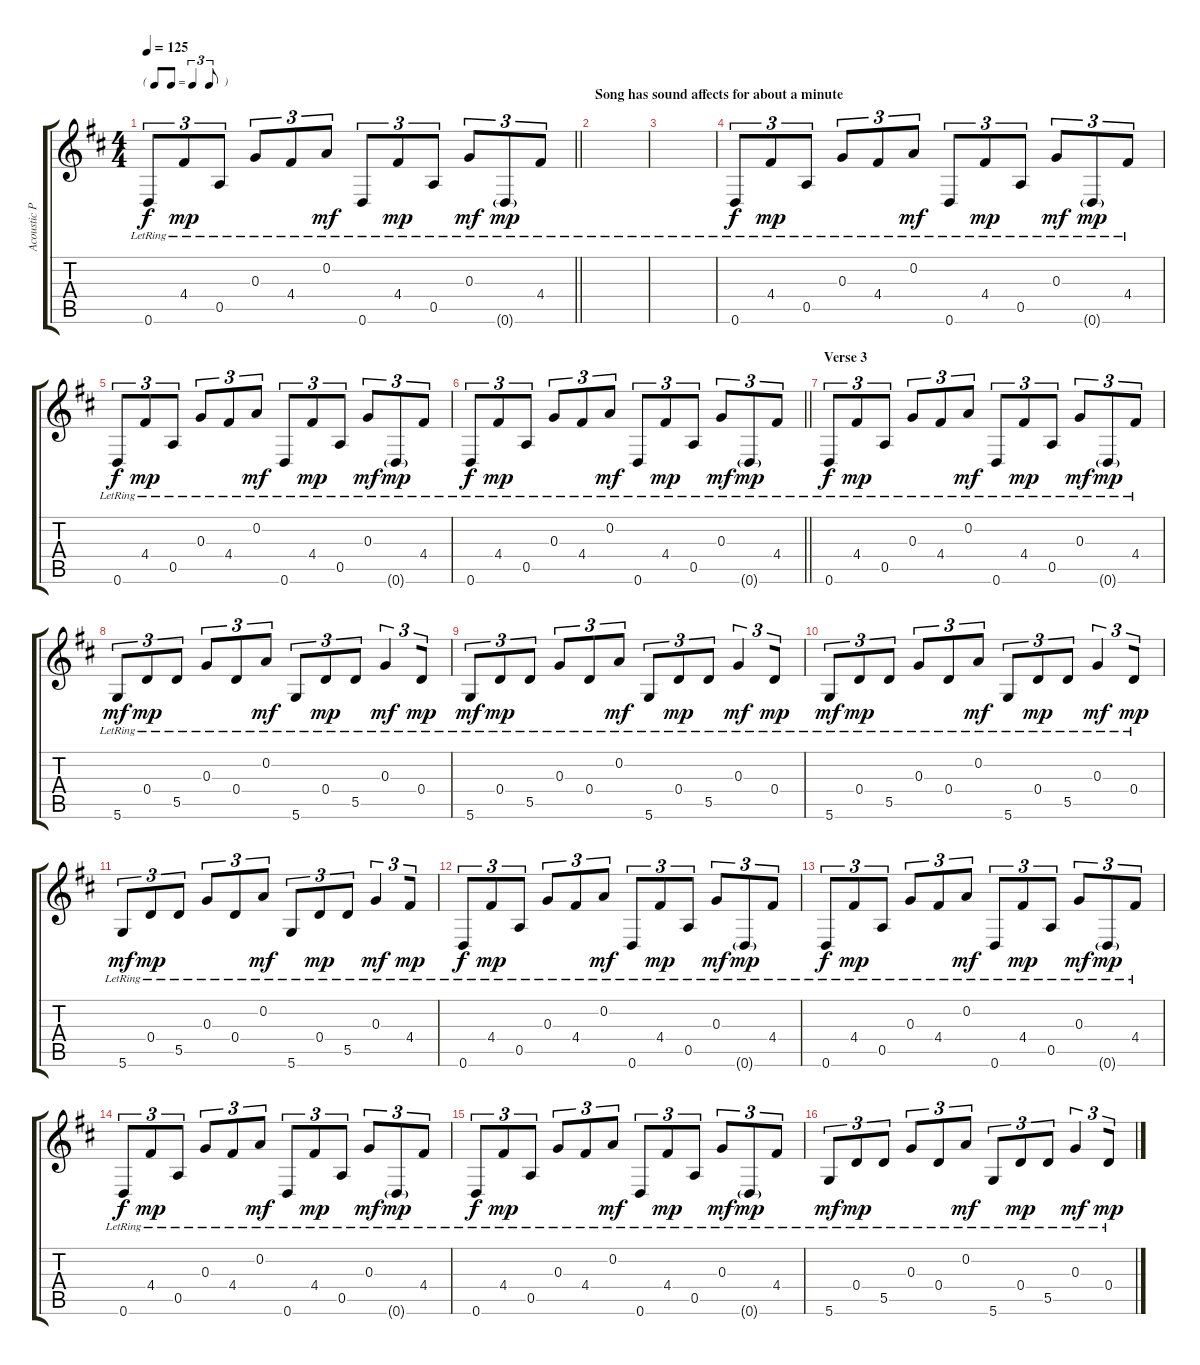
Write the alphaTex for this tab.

\track ("Acoustic Picking" "Acoustic P") {instrument acousticguitarsteel}
\staff {score tabs}
\tuning (D4 A3 G3 D3 A2 D2) {hide}
\ts (4 4)
\tf triplet8th
\tempo 125
\clef g2
\barLineRight lightlight
\ks d
0.6{lr}.8{tu (3 2) dy f} 4.4{lr}.8{tu (3 2) dy mp} 0.5{lr}.8{tu (3 2) beam split} 0.3{lr}.8{tu (3 2) beam merge} 4.4{lr}.8{tu (3 2) beam merge} 0.2{lr}.8{tu (3 2) dy mf beam split} 0.6{lr}.8{tu (3 2) beam merge} 4.4{lr}.8{tu (3 2) dy mp beam merge} 0.5{lr}.8{tu (3 2)} 0.3{lr}.8{tu (3 2) dy mf beam merge} 0.6{g lr}.8{tu (3 2) dy mp beam merge} 4.4{lr}.8{tu (3 2)} |
\section ("" "Song has sound affects for about a minute")
|
|
0.6{lr}.8{tu (3 2) dy f volume 6} 4.4{lr}.8{tu (3 2) dy mp} 0.5{lr}.8{tu (3 2) beam split} 0.3{lr}.8{tu (3 2) beam merge} 4.4{lr}.8{tu (3 2) beam merge} 0.2{lr}.8{tu (3 2) dy mf beam split} 0.6{lr}.8{tu (3 2) beam merge} 4.4{lr}.8{tu (3 2) dy mp beam merge} 0.5{lr}.8{tu (3 2)} 0.3{lr}.8{tu (3 2) dy mf beam merge} 0.6{g lr}.8{tu (3 2) dy mp beam merge} 4.4{lr}.8{tu (3 2)} |
0.6{lr}.8{tu (3 2) dy f} 4.4{lr}.8{tu (3 2) dy mp} 0.5{lr}.8{tu (3 2) beam split} 0.3{lr}.8{tu (3 2) beam merge} 4.4{lr}.8{tu (3 2) beam merge} 0.2{lr}.8{tu (3 2) dy mf beam split} 0.6{lr}.8{tu (3 2) beam merge} 4.4{lr}.8{tu (3 2) dy mp beam merge} 0.5{lr}.8{tu (3 2)} 0.3{lr}.8{tu (3 2) dy mf beam merge} 0.6{g lr}.8{tu (3 2) dy mp beam merge} 4.4{lr}.8{tu (3 2)} |
\barLineRight lightlight
0.6{lr}.8{tu (3 2) dy f} 4.4{lr}.8{tu (3 2) dy mp} 0.5{lr}.8{tu (3 2) beam split} 0.3{lr}.8{tu (3 2) beam merge} 4.4{lr}.8{tu (3 2) beam merge} 0.2{lr}.8{tu (3 2) dy mf beam split} 0.6{lr}.8{tu (3 2) beam merge} 4.4{lr}.8{tu (3 2) dy mp beam merge} 0.5{lr}.8{tu (3 2)} 0.3{lr}.8{tu (3 2) dy mf beam merge} 0.6{g lr}.8{tu (3 2) dy mp beam merge} 4.4{lr}.8{tu (3 2)} |
\section ("" "Verse 3")
0.6{lr}.8{tu (3 2) dy f} 4.4{lr}.8{tu (3 2) dy mp} 0.5{lr}.8{tu (3 2) beam split} 0.3{lr}.8{tu (3 2) beam merge} 4.4{lr}.8{tu (3 2) beam merge} 0.2{lr}.8{tu (3 2) dy mf beam split} 0.6{lr}.8{tu (3 2) beam merge} 4.4{lr}.8{tu (3 2) dy mp beam merge} 0.5{lr}.8{tu (3 2)} 0.3{lr}.8{tu (3 2) dy mf beam merge} 0.6{g lr}.8{tu (3 2) dy mp beam merge} 4.4{lr}.8{tu (3 2)} |
5.6{lr}.8{tu (3 2) dy mf} 0.4{lr}.8{tu (3 2) dy mp} 5.5{lr}.8{tu (3 2) beam split} 0.3{lr}.8{tu (3 2) beam merge} 0.4{lr}.8{tu (3 2) beam merge} 0.2{lr}.8{tu (3 2) dy mf beam split} 5.6{lr}.8{tu (3 2) beam merge} 0.4{lr}.8{tu (3 2) dy mp beam merge} 5.5{lr}.8{tu (3 2)} 0.3{lr}.4{tu (3 2) dy mf beam merge} 0.4{lr}.8{tu (3 2) dy mp} |
5.6{lr}.8{tu (3 2) dy mf} 0.4{lr}.8{tu (3 2) dy mp} 5.5{lr}.8{tu (3 2) beam split} 0.3{lr}.8{tu (3 2) beam merge} 0.4{lr}.8{tu (3 2) beam merge} 0.2{lr}.8{tu (3 2) dy mf beam split} 5.6{lr}.8{tu (3 2) beam merge} 0.4{lr}.8{tu (3 2) dy mp beam merge} 5.5{lr}.8{tu (3 2)} 0.3{lr}.4{tu (3 2) dy mf beam merge} 0.4{lr}.8{tu (3 2) dy mp} |
5.6{lr}.8{tu (3 2) dy mf} 0.4{lr}.8{tu (3 2) dy mp} 5.5{lr}.8{tu (3 2) beam split} 0.3{lr}.8{tu (3 2) beam merge} 0.4{lr}.8{tu (3 2) beam merge} 0.2{lr}.8{tu (3 2) dy mf beam split} 5.6{lr}.8{tu (3 2) beam merge} 0.4{lr}.8{tu (3 2) dy mp beam merge} 5.5{lr}.8{tu (3 2)} 0.3{lr}.4{tu (3 2) dy mf beam merge} 0.4{lr}.8{tu (3 2) dy mp} |
5.6{lr}.8{tu (3 2) dy mf} 0.4{lr}.8{tu (3 2) dy mp} 5.5{lr}.8{tu (3 2) beam split} 0.3{lr}.8{tu (3 2) beam merge} 0.4{lr}.8{tu (3 2) beam merge} 0.2{lr}.8{tu (3 2) dy mf beam split} 5.6{lr}.8{tu (3 2) beam merge} 0.4{lr}.8{tu (3 2) dy mp beam merge} 5.5{lr}.8{tu (3 2)} 0.3{lr}.4{tu (3 2) dy mf beam merge} 4.4{lr}.8{tu (3 2) dy mp} |
0.6{lr}.8{tu (3 2) dy f} 4.4{lr}.8{tu (3 2) dy mp} 0.5{lr}.8{tu (3 2) beam split} 0.3{lr}.8{tu (3 2) beam merge} 4.4{lr}.8{tu (3 2) beam merge} 0.2{lr}.8{tu (3 2) dy mf beam split} 0.6{lr}.8{tu (3 2) beam merge} 4.4{lr}.8{tu (3 2) dy mp beam merge} 0.5{lr}.8{tu (3 2)} 0.3{lr}.8{tu (3 2) dy mf beam merge} 0.6{g lr}.8{tu (3 2) dy mp beam merge} 4.4{lr}.8{tu (3 2)} |
0.6{lr}.8{tu (3 2) dy f} 4.4{lr}.8{tu (3 2) dy mp} 0.5{lr}.8{tu (3 2) beam split} 0.3{lr}.8{tu (3 2) beam merge} 4.4{lr}.8{tu (3 2) beam merge} 0.2{lr}.8{tu (3 2) dy mf beam split} 0.6{lr}.8{tu (3 2) beam merge} 4.4{lr}.8{tu (3 2) dy mp beam merge} 0.5{lr}.8{tu (3 2)} 0.3{lr}.8{tu (3 2) dy mf beam merge} 0.6{g lr}.8{tu (3 2) dy mp beam merge} 4.4{lr}.8{tu (3 2)} |
0.6{lr}.8{tu (3 2) dy f} 4.4{lr}.8{tu (3 2) dy mp} 0.5{lr}.8{tu (3 2) beam split} 0.3{lr}.8{tu (3 2) beam merge} 4.4{lr}.8{tu (3 2) beam merge} 0.2{lr}.8{tu (3 2) dy mf beam split} 0.6{lr}.8{tu (3 2) beam merge} 4.4{lr}.8{tu (3 2) dy mp beam merge} 0.5{lr}.8{tu (3 2)} 0.3{lr}.8{tu (3 2) dy mf beam merge} 0.6{g lr}.8{tu (3 2) dy mp beam merge} 4.4{lr}.8{tu (3 2)} |
0.6{lr}.8{tu (3 2) dy f} 4.4{lr}.8{tu (3 2) dy mp} 0.5{lr}.8{tu (3 2) beam split} 0.3{lr}.8{tu (3 2) beam merge} 4.4{lr}.8{tu (3 2) beam merge} 0.2{lr}.8{tu (3 2) dy mf beam split} 0.6{lr}.8{tu (3 2) beam merge} 4.4{lr}.8{tu (3 2) dy mp beam merge} 0.5{lr}.8{tu (3 2)} 0.3{lr}.8{tu (3 2) dy mf beam merge} 0.6{g lr}.8{tu (3 2) dy mp beam merge} 4.4{lr}.8{tu (3 2)} |
5.6{lr}.8{tu (3 2) dy mf} 0.4{lr}.8{tu (3 2) dy mp} 5.5{lr}.8{tu (3 2) beam split} 0.3{lr}.8{tu (3 2) beam merge} 0.4{lr}.8{tu (3 2) beam merge} 0.2{lr}.8{tu (3 2) dy mf beam split} 5.6{lr}.8{tu (3 2) beam merge} 0.4{lr}.8{tu (3 2) dy mp beam merge} 5.5{lr}.8{tu (3 2)} 0.3{lr}.4{tu (3 2) dy mf beam merge} 0.4{lr}.8{tu (3 2) dy mp}
